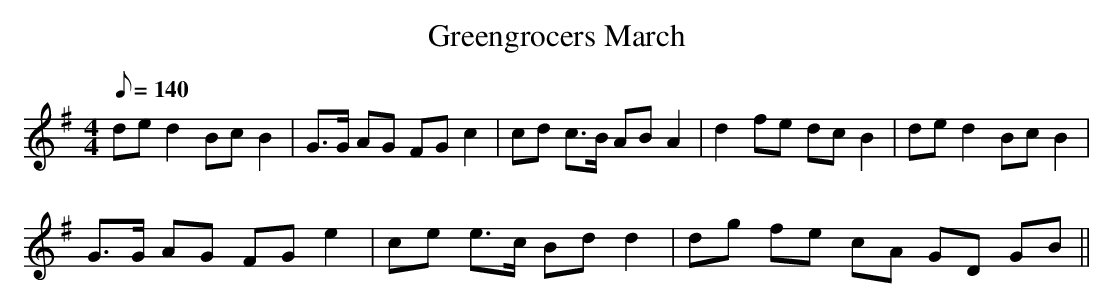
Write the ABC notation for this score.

X:1
T:Greengrocers March
M:4/4
L:1/8
Q:140
K:G
de d2 Bc B2 | G>G AG FG c2 | cd c>B AB A2 | d2 fe dc B2 | de d2 Bc B2 |
G>G AG FG e2 | ce e>c Bd d2 | dg fe cA GD GB||

d2 d3 e de | d2 B3 B cB | A2 A3 c BA | Gd/2e/2-e/2d/2B GD GB | d2 d3 e
de | d2 B3 B cB | A2 A3 c BA | Gd/2e/2-e/2d/2B  G2 G2 ||
